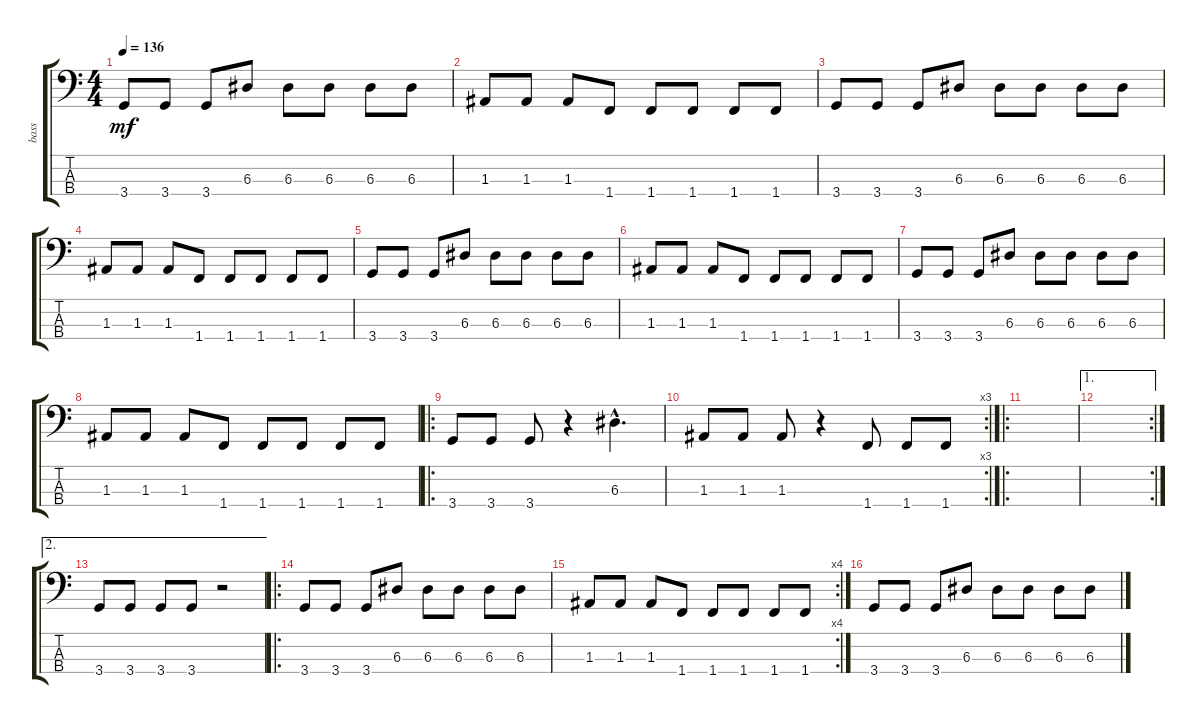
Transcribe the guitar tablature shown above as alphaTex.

\track ("bass" "bass") {instrument electricbassfinger}
\staff {score tabs}
\tuning (G2 D2 A1 E1) {hide}
\ts (4 4)
\tempo 136
\clef f4
\ks c
3.4.8{dy mf instrument electricbassfinger} 3.4.8 3.4.8 6.3.8 6.3.8 6.3.8 6.3.8 6.3.8 |
1.3.8 1.3.8 1.3.8 1.4.8 1.4.8 1.4.8 1.4.8 1.4.8 |
3.4.8 3.4.8 3.4.8 6.3.8 6.3.8 6.3.8 6.3.8 6.3.8 |
1.3.8 1.3.8 1.3.8 1.4.8 1.4.8 1.4.8 1.4.8 1.4.8 |
3.4.8 3.4.8 3.4.8 6.3.8 6.3.8 6.3.8 6.3.8 6.3.8 |
1.3.8 1.3.8 1.3.8 1.4.8 1.4.8 1.4.8 1.4.8 1.4.8 |
3.4.8 3.4.8 3.4.8 6.3.8 6.3.8 6.3.8 6.3.8 6.3.8 |
1.3.8 1.3.8 1.3.8 1.4.8 1.4.8 1.4.8 1.4.8 1.4.8 |
\ro
3.4.8 3.4.8 3.4.8 r.4 6.3{hac}.4{d} |
\rc 3
1.3.8 1.3.8 1.3.8 r.4 1.4.8 1.4.8 1.4.8 |
\ro
|
\ae 1
\rc 2
|
\ae 2
3.4.8 3.4.8 3.4.8 3.4.8 r.2 |
\ro
3.4.8 3.4.8 3.4.8 6.3.8 6.3.8 6.3.8 6.3.8 6.3.8 |
\rc 4
1.3.8 1.3.8 1.3.8 1.4.8 1.4.8 1.4.8 1.4.8 1.4.8 |
3.4.8 3.4.8 3.4.8 6.3.8 6.3.8 6.3.8 6.3.8 6.3.8
